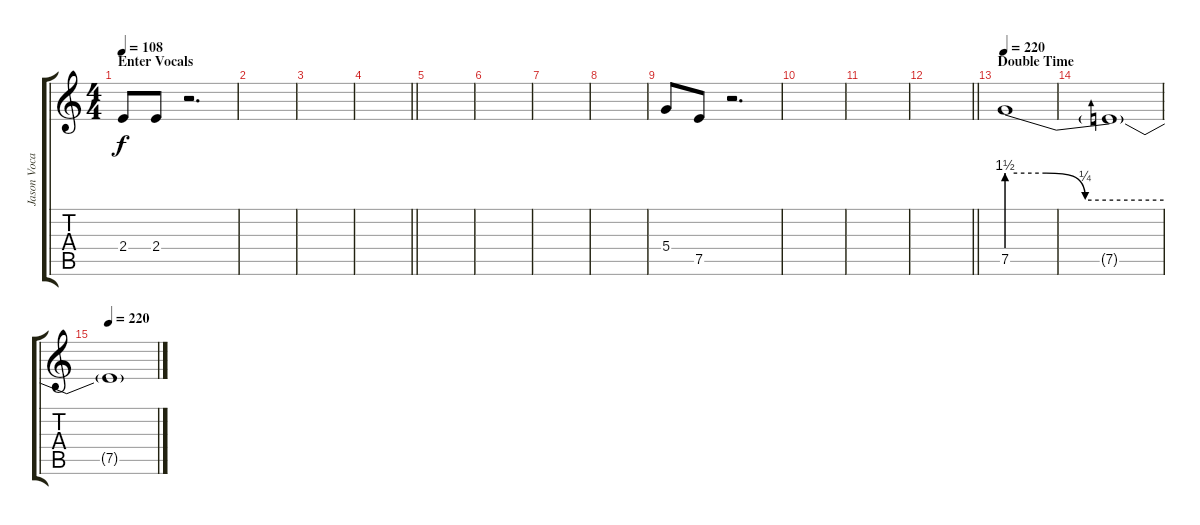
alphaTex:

\track ("Jason Vocals" "Jason Voca") {instrument overdrivenguitar}
\staff {score tabs}
\tuning (E4 B3 G3 D3 A2 E2) {hide}
\ts (4 4)
\section ("" "Enter Vocals")
\tempo 108
\clef g2
\ks c
2.4.8{dy f} 2.4.8 r.2{d} |
|
|
\barLineRight lightlight
|
|
|
|
|
5.4.8 7.5.8 r.2{d} |
|
|
\barLineRight lightlight
|
\section ("" "Double Time")
\tempo 220
7.5{be (custom 0 6 15 6 30 1 60 1)}.1 |
7.5{t}.1 |
\tempo 220
7.5{t}.1
